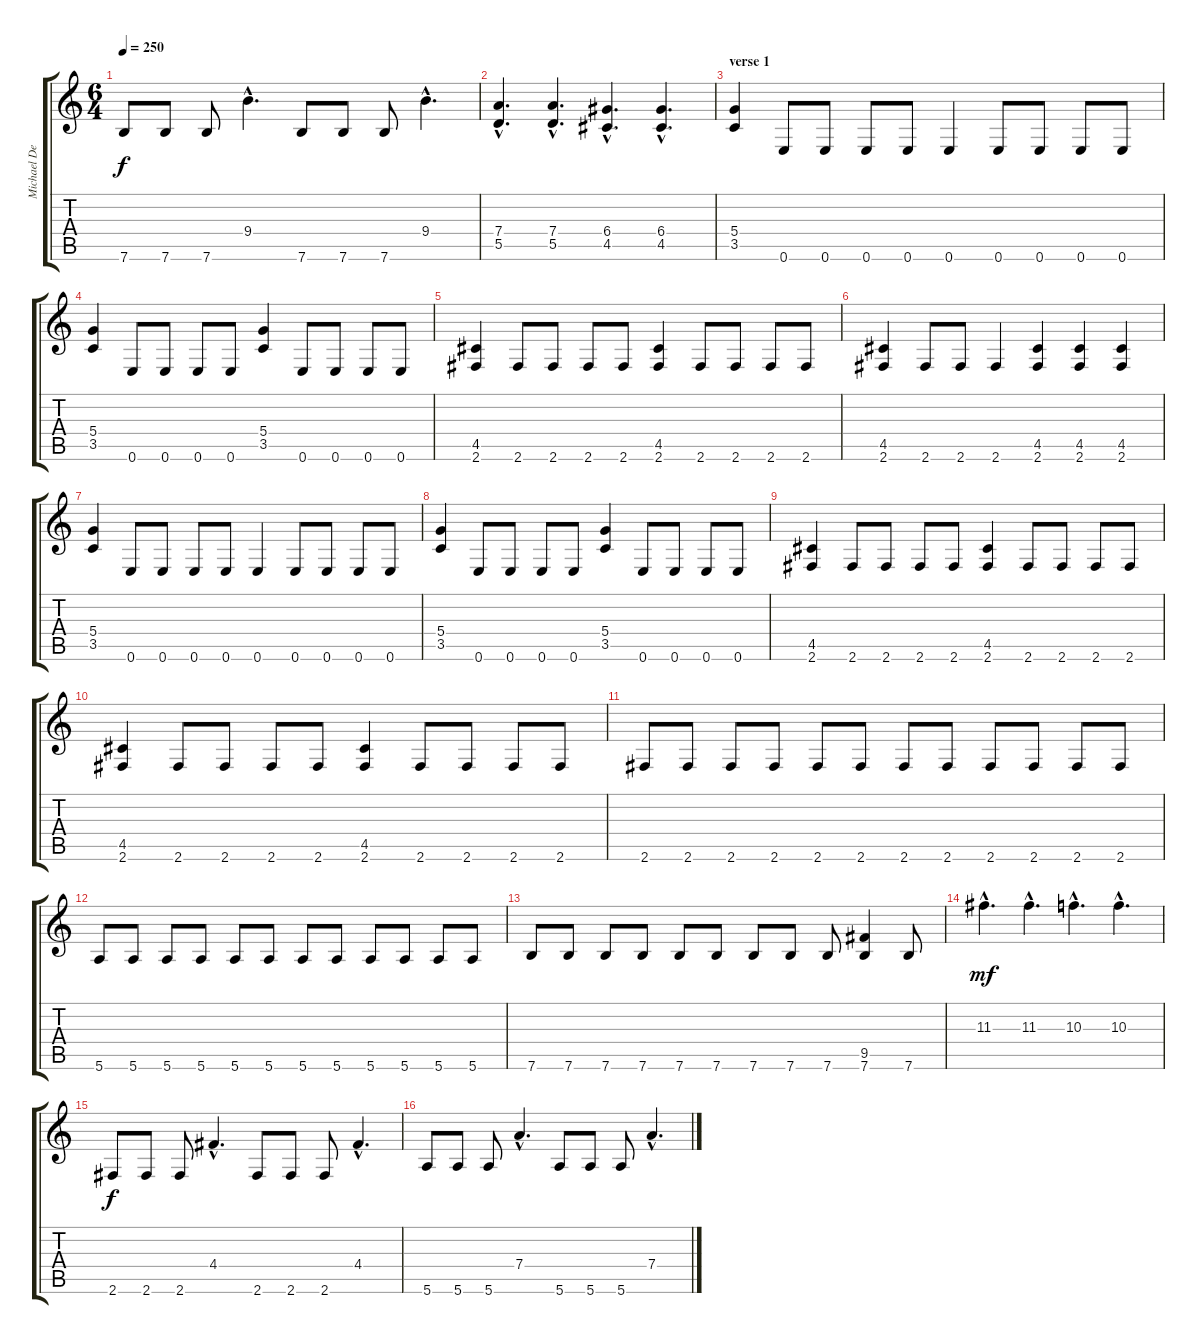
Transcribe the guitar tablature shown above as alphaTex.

\track ("Michael Denner" "Michael De") {instrument distortionguitar}
\staff {score tabs}
\tuning (E4 B3 G3 D3 A2 E2) {hide}
\ts (6 4)
\tempo 250
\clef g2
\ks c
7.6.8{dy f} 7.6.8 7.6.8 9.4{hac}.4{d} 7.6.8 7.6.8 7.6.8 9.4{hac}.4{d} |
(7.4{hac} 5.5{hac}).4{d} (7.4{hac} 5.5{hac}).4{d} (6.4{hac} 4.5{hac}).4{d} (6.4{hac} 4.5{hac}).4{d} |
\section ("" "verse 1")
(5.4 3.5).4{volume 13} 0.6.8 0.6.8 0.6.8 0.6.8 0.6.4 0.6.8 0.6.8 0.6.8 0.6.8 |
(5.4 3.5).4 0.6.8 0.6.8 0.6.8 0.6.8 (5.4 3.5).4 0.6.8 0.6.8 0.6.8 0.6.8 |
(4.5 2.6).4 2.6.8 2.6.8 2.6.8 2.6.8 (4.5 2.6).4 2.6.8 2.6.8 2.6.8 2.6.8 |
(4.5 2.6).4 2.6.8 2.6.8 2.6.4 (4.5 2.6).4 (4.5 2.6).4 (4.5 2.6).4 |
(5.4 3.5).4 0.6.8 0.6.8 0.6.8 0.6.8 0.6.4 0.6.8 0.6.8 0.6.8 0.6.8 |
(5.4 3.5).4 0.6.8 0.6.8 0.6.8 0.6.8 (5.4 3.5).4 0.6.8 0.6.8 0.6.8 0.6.8 |
(4.5 2.6).4 2.6.8 2.6.8 2.6.8 2.6.8 (4.5 2.6).4 2.6.8 2.6.8 2.6.8 2.6.8 |
(4.5 2.6).4 2.6.8 2.6.8 2.6.8 2.6.8 (4.5 2.6).4 2.6.8 2.6.8 2.6.8 2.6.8 |
2.6.8{volume 12} 2.6.8 2.6.8 2.6.8 2.6.8 2.6.8 2.6.8 2.6.8 2.6.8 2.6.8 2.6.8 2.6.8 |
5.6.8 5.6.8 5.6.8 5.6.8 5.6.8 5.6.8 5.6.8 5.6.8 5.6.8 5.6.8 5.6.8 5.6.8 |
7.6.8 7.6.8 7.6.8 7.6.8 7.6.8 7.6.8 7.6.8 7.6.8 7.6.8 (9.5 7.6).4 7.6.8 |
11.3{hac}.4{d dy mf} 11.3{hac}.4{d} 10.3{hac}.4{d} 10.3{hac}.4{d} |
2.6.8{dy f} 2.6.8 2.6.8 4.4{hac}.4{d} 2.6.8 2.6.8 2.6.8 4.4{hac}.4{d} |
5.6.8 5.6.8 5.6.8 7.4{hac}.4{d} 5.6.8 5.6.8 5.6.8 7.4{hac}.4{d}
